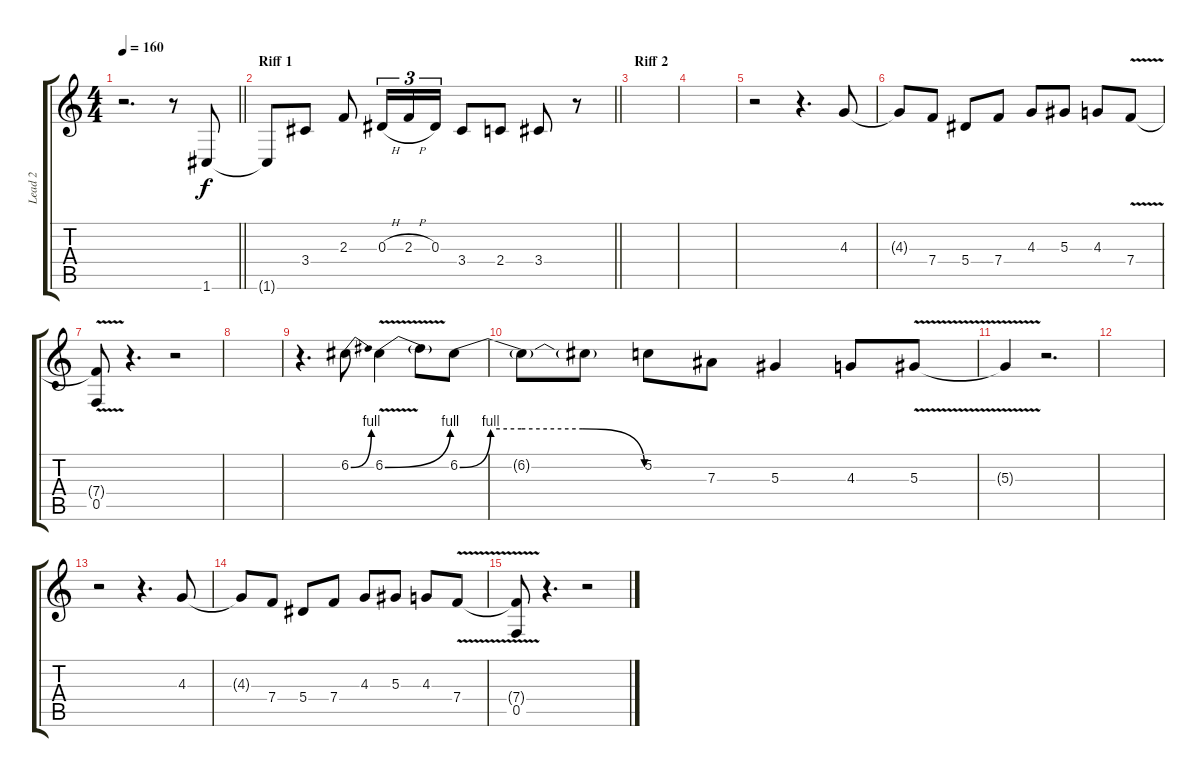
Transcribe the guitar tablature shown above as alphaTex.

\track ("Lead 2" "Lead 2") {instrument distortionguitar}
\staff {score tabs}
\tuning (C4 G3 Eb3 Bb2 F2 C2) {hide}
\ts (4 4)
\tempo 160
\clef g2
\barLineRight lightlight
\ks c
r.2{d dy f instrument distortionguitar} r.8 1.6.8 |
\section ("" "Riff 1")
\barLineRight lightlight
1.6{t}.8 3.4.8 2.3.8 0.3{h}.16{tu (3 2)} 2.3{h}.16{tu (3 2)} 0.3.16{tu (3 2)} 3.4.8 2.4.8 3.4.8 r.8 |
\section ("" "Riff 2")
|
|
r.2 r.4{d} 4.3.8 |
4.3{t}.8 7.4.8 5.4.8 7.4.8 4.3.8 5.3.8 4.3.8 7.4{v}.8 |
(7.4{t} 0.5).8 r.4{d} r.2 |
|
r.4{d} 6.2{be (bend 0 0 60 4)}.8 6.2{be (bend 0 0 60 4) v}.4 6.2{t}.8 6.2{be (custom 0 0 10 4 20 4 40 4 60 0)}.8 |
6.2{t}.8 6.2{t}.8 5.2.8 7.3.8 5.3.4 4.3.8 5.3{v}.8 |
5.3{t}.4 r.2{d} |
|
r.2 r.4{d} 4.3.8 |
4.3{t}.8 7.4.8 5.4.8 7.4.8 4.3.8 5.3.8 4.3.8 7.4{v}.8 |
(7.4{t} 0.5).8 r.4{d} r.2
